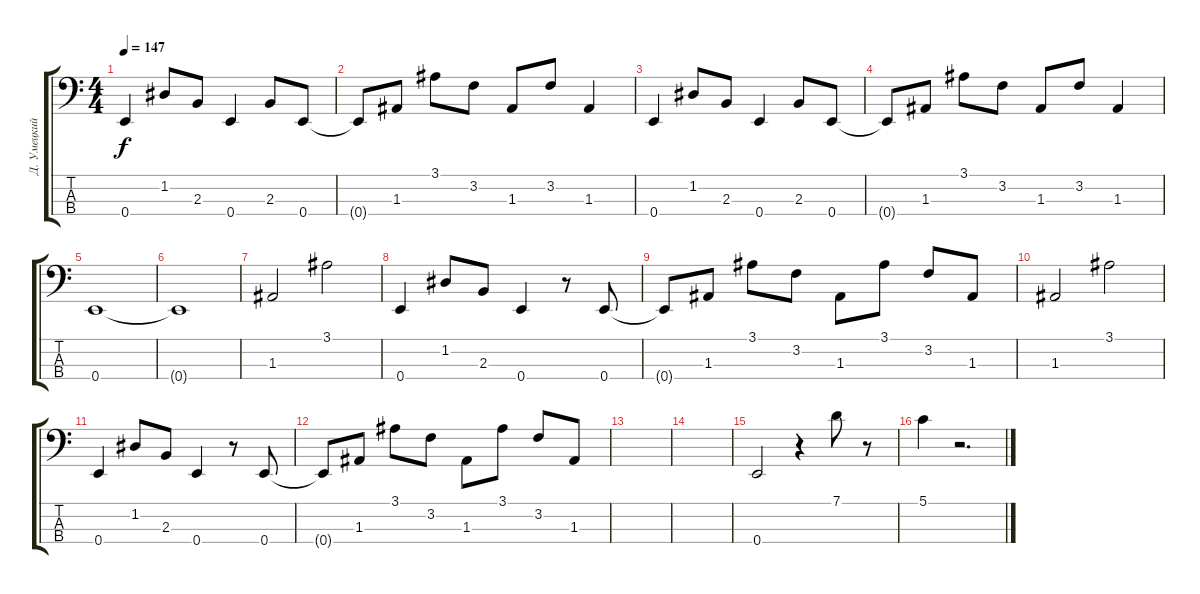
\track ("Д. Умецкий" "Д. Умецкий") {instrument electricbassfinger}
\staff {score tabs}
\tuning (G2 D2 A1 E1) {hide}
\ts (4 4)
\tempo 147
\clef f4
\ks c
0.4.4{dy f} 1.2.8 2.3.8 0.4.4 2.3.8 0.4.8 |
0.4{t}.8 1.3.8 3.1.8 3.2.8 1.3.8 3.2.8 1.3.4 |
0.4.4 1.2.8 2.3.8 0.4.4 2.3.8 0.4.8 |
0.4{t}.8 1.3.8 3.1.8 3.2.8 1.3.8 3.2.8 1.3.4 |
0.4.1 |
0.4{t}.1 |
1.3.2 3.1.2 |
0.4.4 1.2.8 2.3.8 0.4.4 r.8 0.4.8 |
0.4{t}.8 1.3.8 3.1.8 3.2.8 1.3.8 3.1.8 3.2.8 1.3.8 |
1.3.2 3.1.2 |
0.4.4 1.2.8 2.3.8 0.4.4 r.8 0.4.8 |
0.4{t}.8 1.3.8 3.1.8 3.2.8 1.3.8 3.1.8 3.2.8 1.3.8 |
|
|
0.4.2 r.4 7.1.8 r.8 |
5.1.4 r.2{d}
